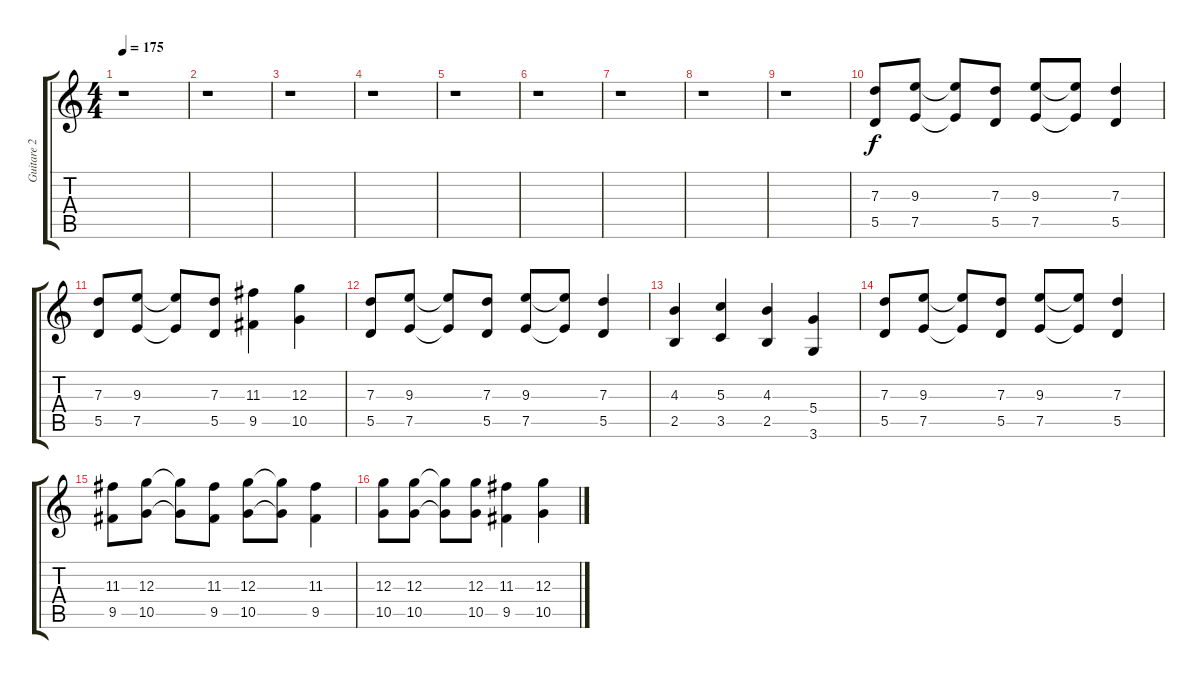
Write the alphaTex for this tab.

\track ("Guitare 2" "Guitare 2") {instrument overdrivenguitar}
\staff {score tabs}
\tuning (E4 B3 G3 D3 A2 E2) {hide}
\ts (4 4)
\tempo 175
\clef g2
\ks c
r.1{dy f} |
r.1 |
r.1 |
r.1 |
r.1 |
r.1 |
r.1 |
r.1 |
r.1 |
(7.3 5.5).8 (9.3 7.5).8 (9.3{t} 7.5{t}).8 (7.3 5.5).8 (9.3 7.5).8 (9.3{t} 7.5{t}).8 (7.3 5.5).4 |
(7.3 5.5).8 (9.3 7.5).8 (9.3{t} 7.5{t}).8 (7.3 5.5).8 (11.3 9.5).4 (12.3 10.5).4 |
(7.3 5.5).8 (9.3 7.5).8 (9.3{t} 7.5{t}).8 (7.3 5.5).8 (9.3 7.5).8 (9.3{t} 7.5{t}).8 (7.3 5.5).4 |
(4.3 2.5).4 (5.3 3.5).4 (4.3 2.5).4 (5.4 3.6).4 |
(7.3 5.5).8 (9.3 7.5).8 (9.3{t} 7.5{t}).8 (7.3 5.5).8 (9.3 7.5).8 (9.3{t} 7.5{t}).8 (7.3 5.5).4 |
(11.3 9.5).8 (12.3 10.5).8 (12.3{t} 10.5{t}).8 (11.3 9.5).8 (12.3 10.5).8 (12.3{t} 10.5{t}).8 (11.3 9.5).4 |
(12.3 10.5).8 (12.3 10.5).8 (12.3{t} 10.5{t}).8 (12.3 10.5).8 (11.3 9.5).4 (12.3 10.5).4
